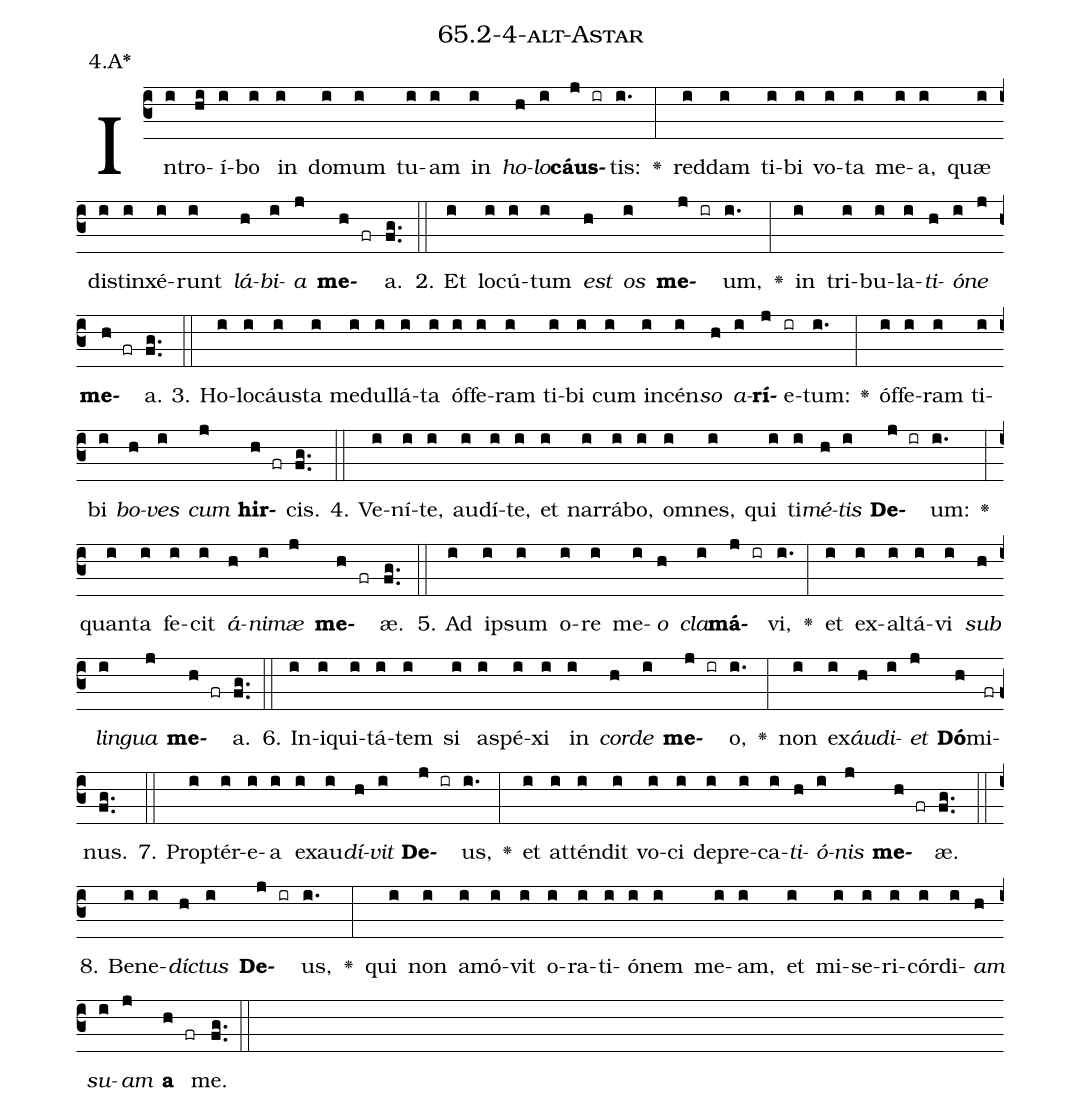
name: 65.2-4-alt-Astar;
annotation: 4.A*;
%%
(c3)In(i)tro(hi)í(i)bo(i) in(i) do(i)mum(i) tu(i)am(i) in(i) <i>ho</i>(h)<i>lo</i>(i)<b>cáus</b>(j ir)tis:(i.) <v>\greheightstar</v>(:) red(i)dam(i) ti(i)bi(i) vo(i)ta(i) me(i)a,(i) quæ(i) di(i)stin(i)xé(i)runt(i) <i>lá</i>(h)<i>bi</i>(i)<i>a</i>(j) <b>me</b>(h fr)a.(fg..) (::)
2. Et(i) lo(i)cú(i)tum(i) <i>est</i>(h) <i>os</i>(i) <b>me</b>(j ir)um,(i.) <v>\greheightstar</v>(:) in(i) tri(i)bu(i)la(i)<i>ti</i>(h)<i>ó</i>(i)<i>ne</i>(j) <b>me</b>(h fr)a.(fg..) (::)
3. Ho(i)lo(i)cáus(i)ta(i) me(i)dul(i)lá(i)ta(i) óf(i)fe(i)ram(i) ti(i)bi(i) cum(i) in(i)cén(i)<i>so</i>(h) <i>a</i>(i)<b>rí</b>(j)e(ir)tum:(i.) <v>\greheightstar</v>(:) óf(i)fe(i)ram(i) ti(i)bi(i) <i>bo</i>(h)<i>ves</i>(i) <i>cum</i>(j) <b>hir</b>(h fr)cis.(fg..) (::)
4. Ve(i)ní(i)te,(i) au(i)dí(i)te,(i) et(i) nar(i)rá(i)bo,(i) om(i)nes,(i) qui(i) ti(i)<i>mé</i>(h)<i>tis</i>(i) <b>De</b>(j ir)um:(i.) <v>\greheightstar</v>(:) quan(i)ta(i) fe(i)cit(i) <i>á</i>(h)<i>ni</i>(i)<i>mæ</i>(j) <b>me</b>(h fr)æ.(fg..) (::)
5. Ad(i) ip(i)sum(i) o(i)re(i) me(i)<i>o</i>(h) <i>cla</i>(i)<b>má</b>(j ir)vi,(i.) <v>\greheightstar</v>(:) et(i) ex(i)al(i)tá(i)vi(i) <i>sub</i>(h) <i>lin</i>(i)<i>gua</i>(j) <b>me</b>(h fr)a.(fg..) (::)
6. In(i)i(i)qui(i)tá(i)tem(i) si(i) a(i)spé(i)xi(i) in(i) <i>cor</i>(h)<i>de</i>(i) <b>me</b>(j ir)o,(i.) <v>\greheightstar</v>(:) non(i) ex(i)<i>áu</i>(h)<i>di</i>(i)<i>et</i>(j) <b>Dó</b>(h)mi(fr)nus.(fg..) (::)
7. Prop(i)tér(i)e(i)a(i) ex(i)au(i)<i>dí</i>(h)<i>vit</i>(i) <b>De</b>(j ir)us,(i.) <v>\greheightstar</v>(:) et(i) at(i)tén(i)dit(i) vo(i)ci(i) de(i)pre(i)ca(i)<i>ti</i>(h)<i>ó</i>(i)<i>nis</i>(j) <b>me</b>(h fr)æ.(fg..) (::)
8. Be(i)ne(i)<i>díc</i>(h)<i>tus</i>(i) <b>De</b>(j ir)us,(i.) <v>\greheightstar</v>(:) qui(i) non(i) a(i)mó(i)vit(i) o(i)ra(i)ti(i)ó(i)nem(i) me(i)am,(i) et(i) mi(i)se(i)ri(i)cór(i)di(i)<i>am</i>(h) <i>su</i>(i)<i>am</i>(j) <b>a</b>(h fr) me.(fg..) (::)
